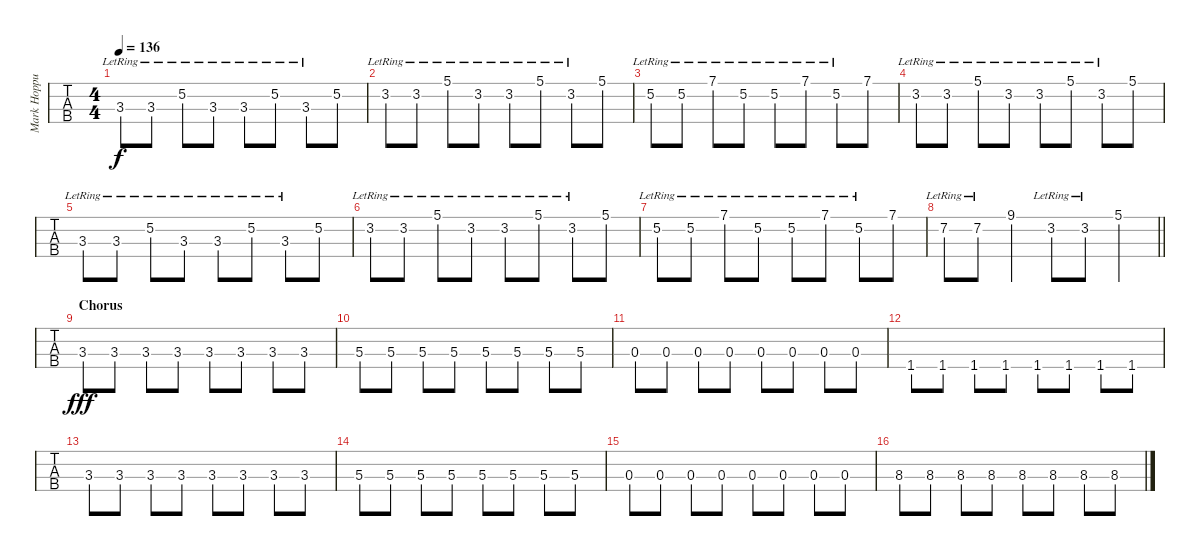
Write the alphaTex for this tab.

\track ("Mark Hoppus - Bass" "Mark Hoppu") {instrument electricbassfinger}
\staff {tabs}
\tuning (G2 D2 A1 E1) {hide}
\ts (4 4)
\tempo 136
\clef f4
\ks c
3.3{lr}.8{dy f} 3.3{lr}.8 5.2{lr}.8 3.3{lr}.8 3.3{lr}.8 5.2{lr}.8 3.3{lr}.8 5.2.8 |
3.2{lr}.8 3.2{lr}.8 5.1{lr}.8 3.2{lr}.8 3.2{lr}.8 5.1{lr}.8 3.2{lr}.8 5.1.8 |
5.2{lr}.8 5.2{lr}.8 7.1{lr}.8 5.2{lr}.8 5.2{lr}.8 7.1{lr}.8 5.2{lr}.8 7.1.8 |
3.2{lr}.8 3.2{lr}.8 5.1{lr}.8 3.2{lr}.8 3.2{lr}.8 5.1{lr}.8 3.2{lr}.8 5.1.8 |
3.3{lr}.8 3.3{lr}.8 5.2{lr}.8 3.3{lr}.8 3.3{lr}.8 5.2{lr}.8 3.3{lr}.8 5.2.8 |
3.2{lr}.8 3.2{lr}.8 5.1{lr}.8 3.2{lr}.8 3.2{lr}.8 5.1{lr}.8 3.2{lr}.8 5.1.8 |
5.2{lr}.8 5.2{lr}.8 7.1{lr}.8 5.2{lr}.8 5.2{lr}.8 7.1{lr}.8 5.2{lr}.8 7.1.8 |
\barLineRight lightlight
7.2{lr}.8 7.2{lr}.8 9.1.4 3.2{lr}.8 3.2{lr}.8 5.1.4 |
\section ("" "Chorus")
3.3.8{dy fff} 3.3.8 3.3.8 3.3.8 3.3.8 3.3.8 3.3.8 3.3.8 |
5.3.8 5.3.8 5.3.8 5.3.8 5.3.8 5.3.8 5.3.8 5.3.8 |
0.3.8 0.3.8 0.3.8 0.3.8 0.3.8 0.3.8 0.3.8 0.3.8 |
1.4.8 1.4.8 1.4.8 1.4.8 1.4.8 1.4.8 1.4.8 1.4.8 |
3.3.8 3.3.8 3.3.8 3.3.8 3.3.8 3.3.8 3.3.8 3.3.8 |
5.3.8 5.3.8 5.3.8 5.3.8 5.3.8 5.3.8 5.3.8 5.3.8 |
0.3.8 0.3.8 0.3.8 0.3.8 0.3.8 0.3.8 0.3.8 0.3.8 |
8.3.8 8.3.8 8.3.8 8.3.8 8.3.8 8.3.8 8.3.8 8.3.8
